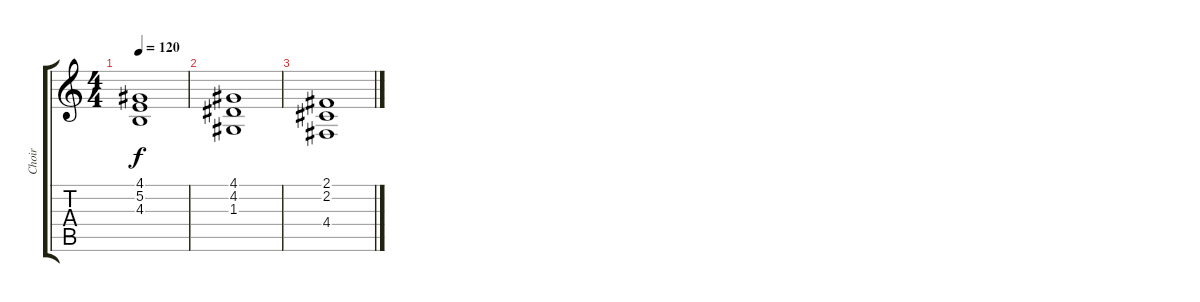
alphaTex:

\track ("Choir" "Choir") {instrument choiraahs}
\staff {score tabs}
\tuning (E4 B3 G3 D3 A2 E2) {hide}
\ts (4 4)
\tempo 120
\clef g2
\ks c
(4.1 5.2 4.3).1{dy f} |
(4.1 4.2 1.3).1 |
(2.1 2.2 4.4).1
